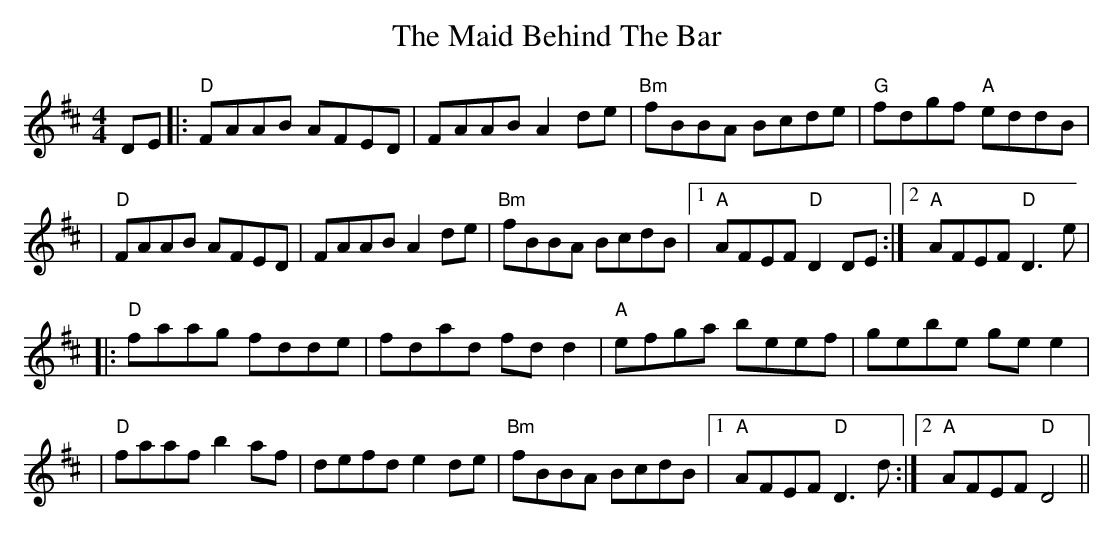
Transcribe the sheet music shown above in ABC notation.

X:1
T:Maid Behind The Bar, The
M:4/4
L:1/8
K:Dmaj
 DE |: "D" FAAB AFED | FAAB A2 de | "Bm" fBBA Bcde | "G" fdgf "A" eddB |
    |  "D" FAAB AFED | FAAB A2 de | "Bm" fBBA BcdB |1 "A" AFEF "D" D2 DE :|2 "A" AFEF "D" D3 e |
    |: "D" faag fdde | fdad fd d2 | "A" efga beef | gebe ge e2 |
    |  "D" faaf b2 af | defd e2 de | "Bm" fBBA BcdB |1 "A" AFEF "D" D3 d :|2 "A" AFEF "D" D4 ||
